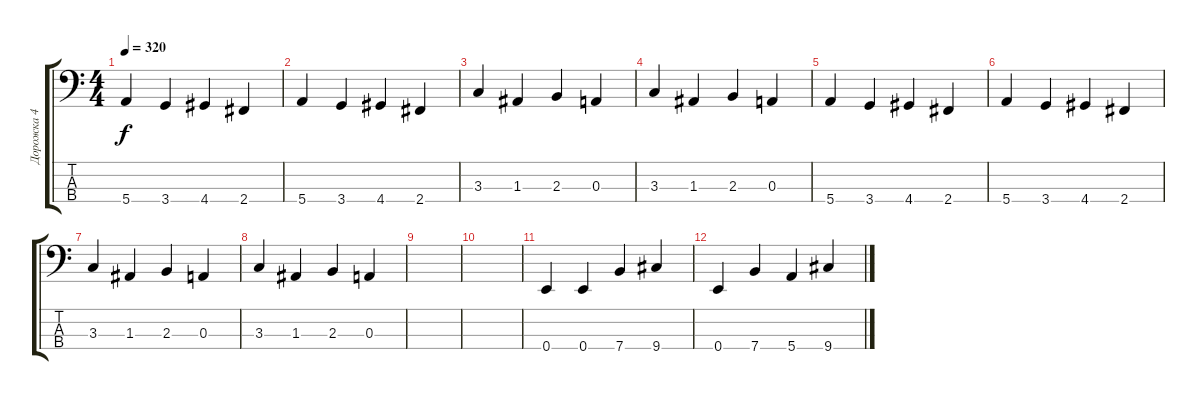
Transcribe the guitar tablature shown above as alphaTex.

\track ("Дорожка 4" "Дорожка 4") {instrument electricbassfinger}
\staff {score tabs}
\tuning (G2 D2 A1 E1) {hide}
\ts (4 4)
\tempo 320
\clef f4
\ks c
5.4.4{dy f} 3.4.4 4.4.4 2.4.4 |
5.4.4 3.4.4 4.4.4 2.4.4 |
3.3.4 1.3.4 2.3.4 0.3.4 |
3.3.4 1.3.4 2.3.4 0.3.4 |
5.4.4 3.4.4 4.4.4 2.4.4 |
5.4.4 3.4.4 4.4.4 2.4.4 |
3.3.4 1.3.4 2.3.4 0.3.4 |
3.3.4 1.3.4 2.3.4 0.3.4 |
|
|
0.4.4 0.4.4 7.4.4 9.4.4 |
0.4.4 7.4.4 5.4.4 9.4.4
